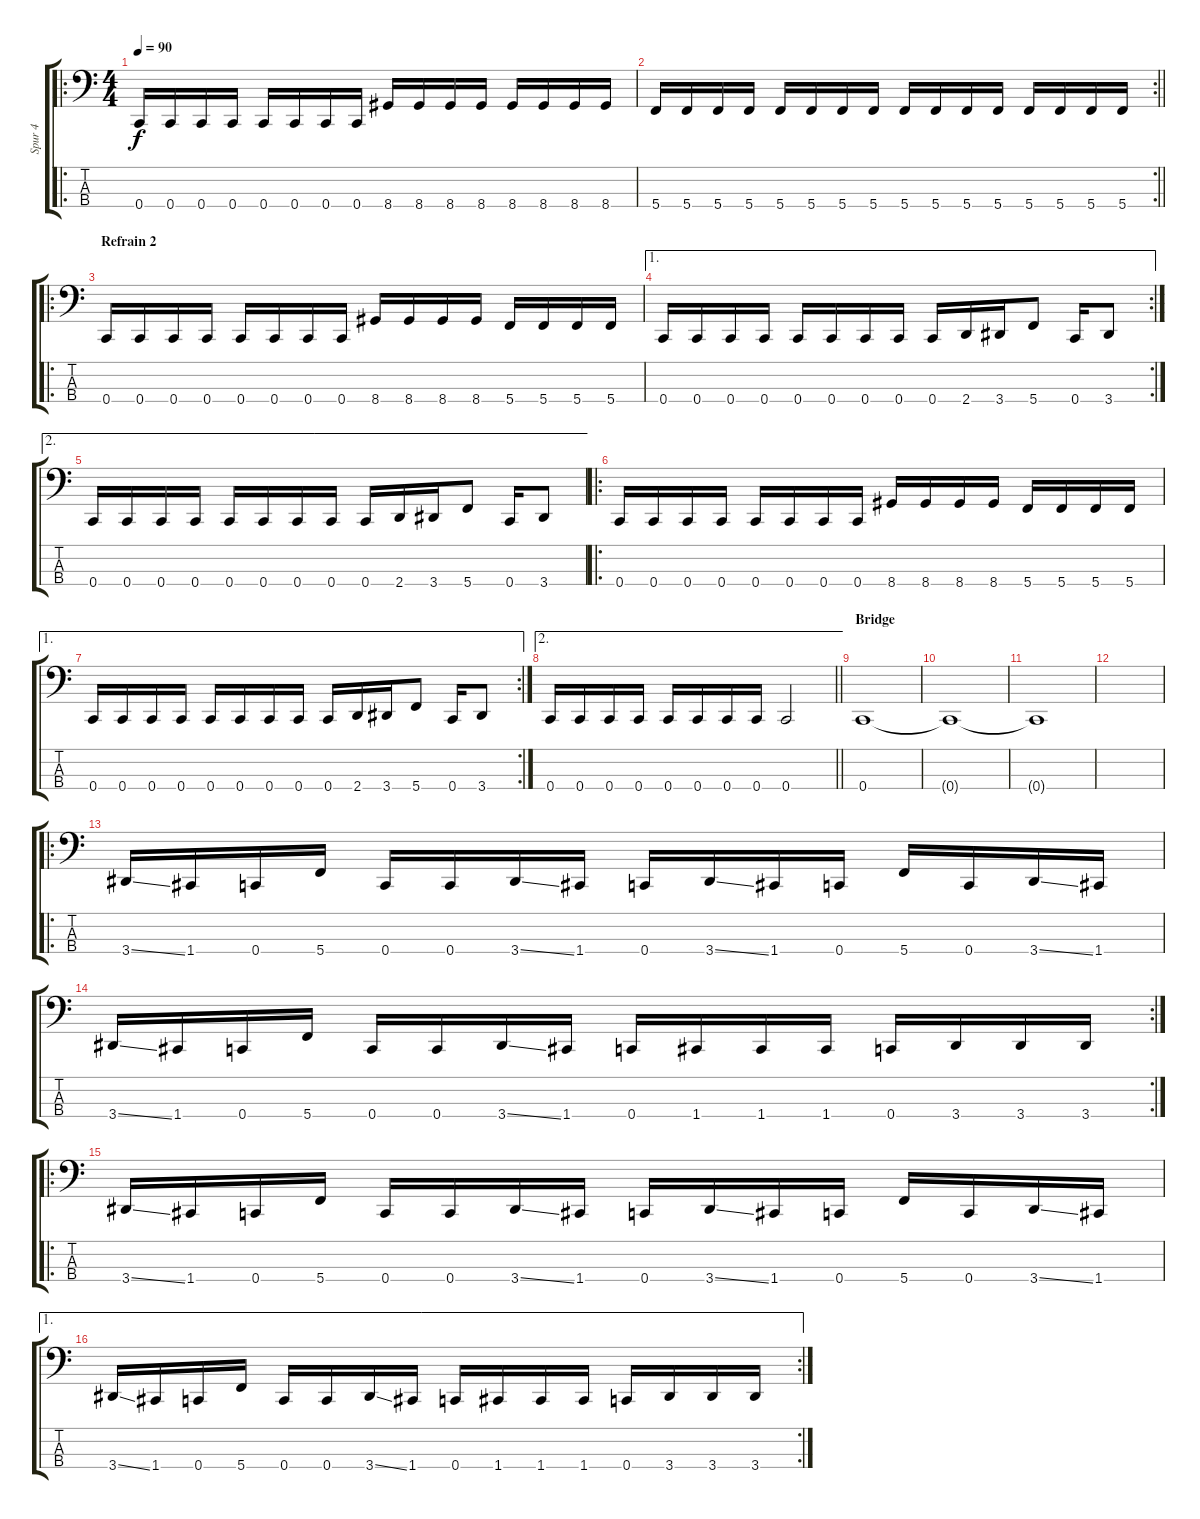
\track ("Spur 4" "Spur 4") {instrument electricbasspick}
\staff {score tabs}
\tuning (F2 C2 G1 C1) {hide}
\ro
\ts (4 4)
\tempo 90
\clef f4
\ks c
0.4.16{dy f} 0.4.16 0.4.16 0.4.16 0.4.16 0.4.16 0.4.16 0.4.16 8.4.16 8.4.16 8.4.16 8.4.16 8.4.16 8.4.16 8.4.16 8.4.16 |
\rc 2
\barLineRight lightlight
5.4.16 5.4.16 5.4.16 5.4.16 5.4.16 5.4.16 5.4.16 5.4.16 5.4.16 5.4.16 5.4.16 5.4.16 5.4.16 5.4.16 5.4.16 5.4.16 |
\ro
\section ("" "Refrain 2")
0.4.16 0.4.16 0.4.16 0.4.16 0.4.16 0.4.16 0.4.16 0.4.16 8.4.16 8.4.16 8.4.16 8.4.16 5.4.16 5.4.16 5.4.16 5.4.16 |
\ae 1
\rc 2
0.4.16 0.4.16 0.4.16 0.4.16 0.4.16 0.4.16 0.4.16 0.4.16 0.4.16 2.4.16 3.4.16 5.4.8 0.4.16 3.4.8 |
\ae 2
0.4.16 0.4.16 0.4.16 0.4.16 0.4.16 0.4.16 0.4.16 0.4.16 0.4.16 2.4.16 3.4.16 5.4.8 0.4.16 3.4.8 |
\ro
0.4.16 0.4.16 0.4.16 0.4.16 0.4.16 0.4.16 0.4.16 0.4.16 8.4.16 8.4.16 8.4.16 8.4.16 5.4.16 5.4.16 5.4.16 5.4.16 |
\ae 1
\rc 2
0.4.16 0.4.16 0.4.16 0.4.16 0.4.16 0.4.16 0.4.16 0.4.16 0.4.16 2.4.16 3.4.16 5.4.8 0.4.16 3.4.8 |
\ae 2
\barLineRight lightlight
0.4.16 0.4.16 0.4.16 0.4.16 0.4.16 0.4.16 0.4.16 0.4.16 0.4.2 |
\section ("" "Bridge")
0.4.1 |
0.4{t}.1 |
0.4{t}.1 |
|
\ro
3.4{ss}.16 1.4.16 0.4.16 5.4.16 0.4.16 0.4.16 3.4{ss}.16 1.4.16 0.4.16 3.4{ss}.16 1.4.16 0.4.16 5.4.16 0.4.16 3.4{ss}.16 1.4.16 |
\rc 2
3.4{ss}.16 1.4.16 0.4.16 5.4.16 0.4.16 0.4.16 3.4{ss}.16 1.4.16 0.4.16 1.4.16 1.4.16 1.4.16 0.4.16 3.4.16 3.4.16 3.4.16 |
\ro
3.4{ss}.16 1.4.16 0.4.16 5.4.16 0.4.16 0.4.16 3.4{ss}.16 1.4.16 0.4.16 3.4{ss}.16 1.4.16 0.4.16 5.4.16 0.4.16 3.4{ss}.16 1.4.16 |
\ae 1
\rc 2
3.4{ss}.16 1.4.16 0.4.16 5.4.16 0.4.16 0.4.16 3.4{ss}.16 1.4.16 0.4.16 1.4.16 1.4.16 1.4.16 0.4.16 3.4.16 3.4.16 3.4.16
